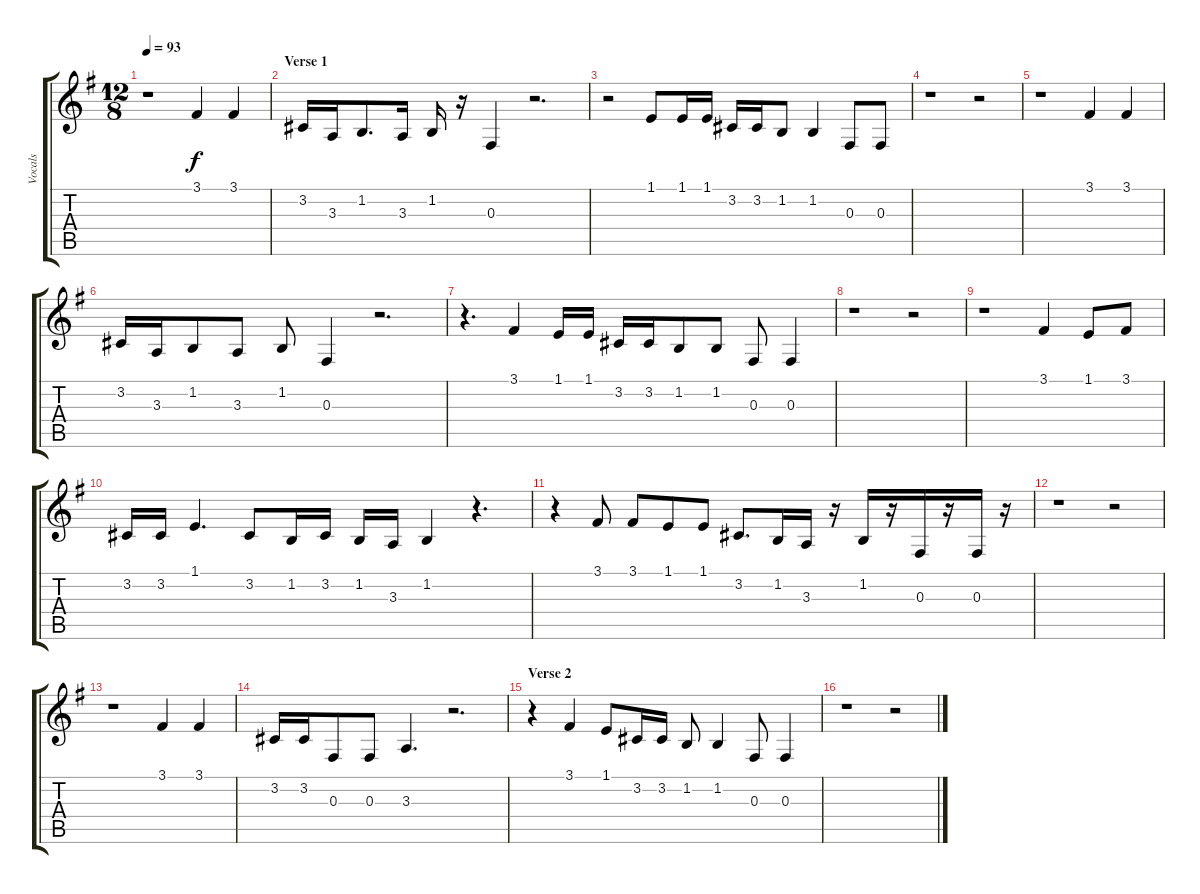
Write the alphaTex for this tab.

\track ("Vocals" "Vocals") {instrument clarinet}
\staff {score tabs}
\tuning (Eb4 Bb3 Gb3 Db3 Ab2 Eb2) {hide}
\ts (12 8)
\tempo 93
\clef g2
\ks g
r.1{dy f} 3.1.4 3.1.4 |
\section ("" "Verse 1")
3.2.16 3.3.16 1.2.8{d} 3.3.16 1.2.16 r.16 0.3.4 r.2{d} |
r.2 1.1.8 1.1.16 1.1.16 3.2.16 3.2.16 1.2.8 1.2.4 0.3.8 0.3.8 |
r.1 r.2 |
r.1 3.1.4 3.1.4 |
3.2.16 3.3.16 1.2.8 3.3.8 1.2.8 0.3.4 r.2{d} |
r.4{d} 3.1.4 1.1.16 1.1.16 3.2.16 3.2.16 1.2.8 1.2.8 0.3.8 0.3.4 |
r.1 r.2 |
r.1 3.1.4 1.1.8 3.1.8 |
3.2.16 3.2.16 1.1.4{d} 3.2.8 1.2.16 3.2.16 1.2.16 3.3.16 1.2.4 r.4{d} |
r.4 3.1.8 3.1.8 1.1.8 1.1.8 3.2.8{d} 1.2.16 3.3.16 r.16 1.2.16 r.16 0.3.16 r.16 0.3.16 r.16 |
r.1 r.2 |
r.1 3.1.4 3.1.4 |
3.2.16 3.2.16 0.3.8 0.3.8 3.3.4{d} r.2{d} |
\section ("" "Verse 2")
r.4 3.1.4 1.1.8 3.2.16 3.2.16 1.2.8 1.2.4 0.3.8 0.3.4 |
r.1 r.2
